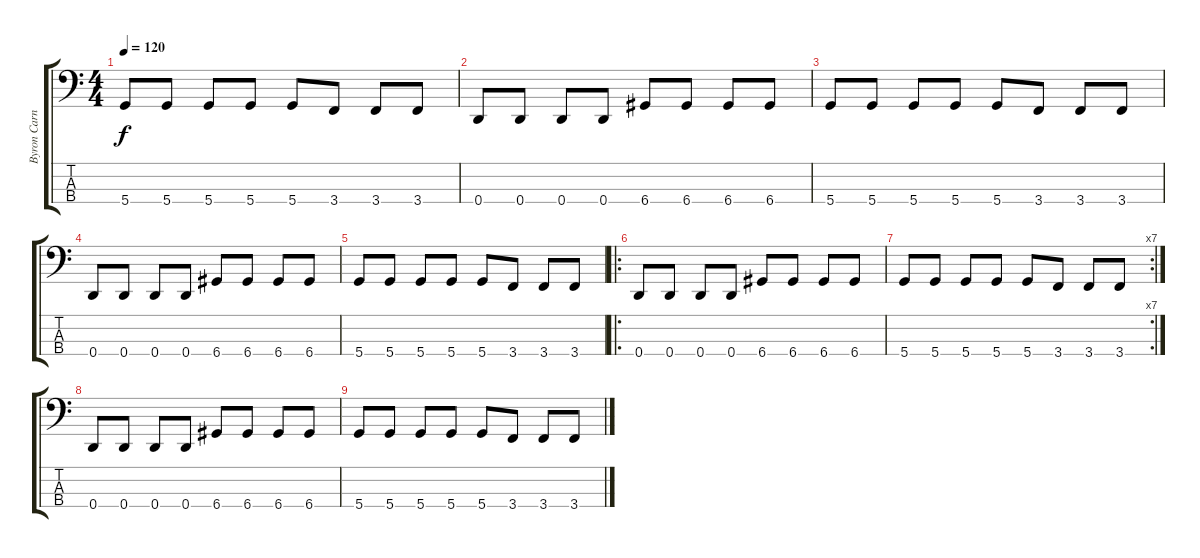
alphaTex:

\track ("Byron Carney" "Byron Carn") {instrument electricbasspick}
\staff {score tabs}
\tuning (G2 D2 A1 D1) {hide}
\ts (4 4)
\tempo 120
\clef f4
\ks c
5.4.8{dy f} 5.4.8 5.4.8 5.4.8 5.4.8 3.4.8 3.4.8 3.4.8 |
0.4.8 0.4.8 0.4.8 0.4.8 6.4.8 6.4.8 6.4.8 6.4.8 |
5.4.8 5.4.8 5.4.8 5.4.8 5.4.8 3.4.8 3.4.8 3.4.8 |
0.4.8 0.4.8 0.4.8 0.4.8 6.4.8 6.4.8 6.4.8 6.4.8 |
5.4.8 5.4.8 5.4.8 5.4.8 5.4.8 3.4.8 3.4.8 3.4.8 |
\ro
0.4.8 0.4.8 0.4.8 0.4.8 6.4.8 6.4.8 6.4.8 6.4.8 |
\rc 7
5.4.8 5.4.8 5.4.8 5.4.8 5.4.8 3.4.8 3.4.8 3.4.8 |
0.4.8 0.4.8 0.4.8 0.4.8 6.4.8 6.4.8 6.4.8 6.4.8 |
5.4.8 5.4.8 5.4.8 5.4.8 5.4.8 3.4.8 3.4.8 3.4.8
